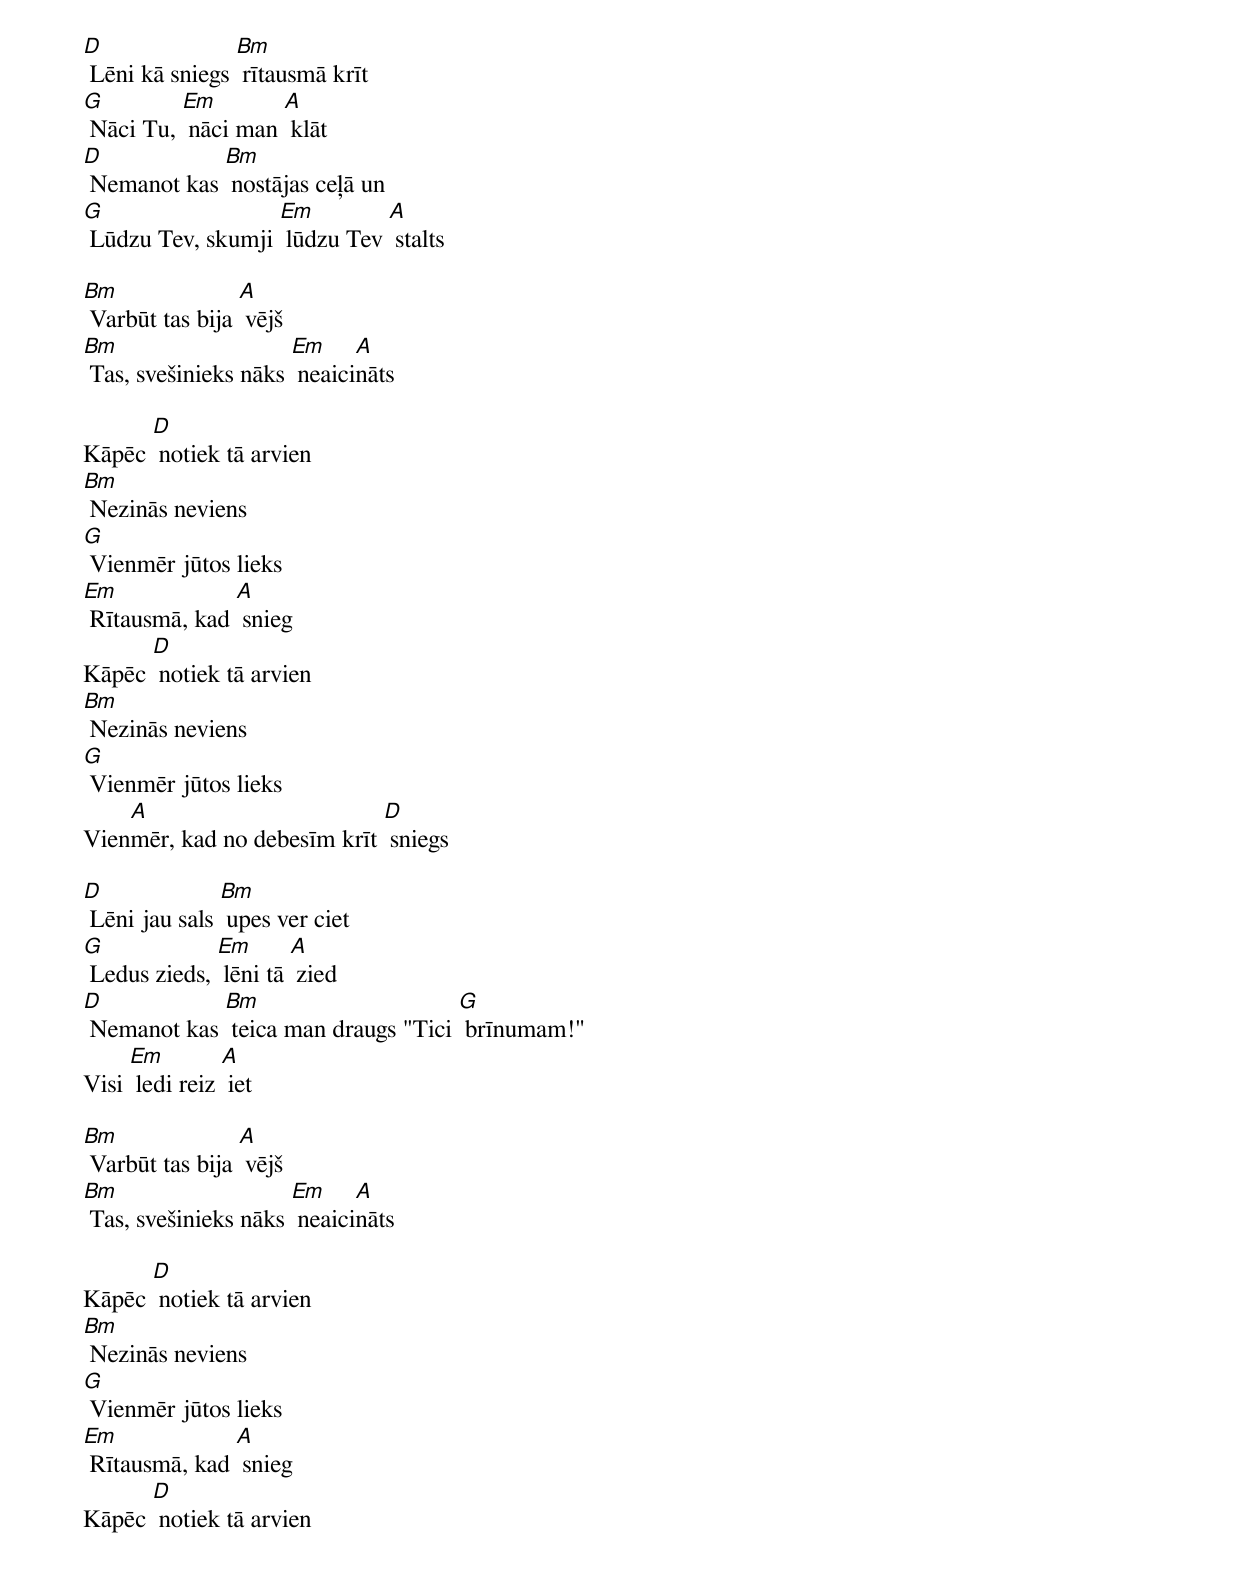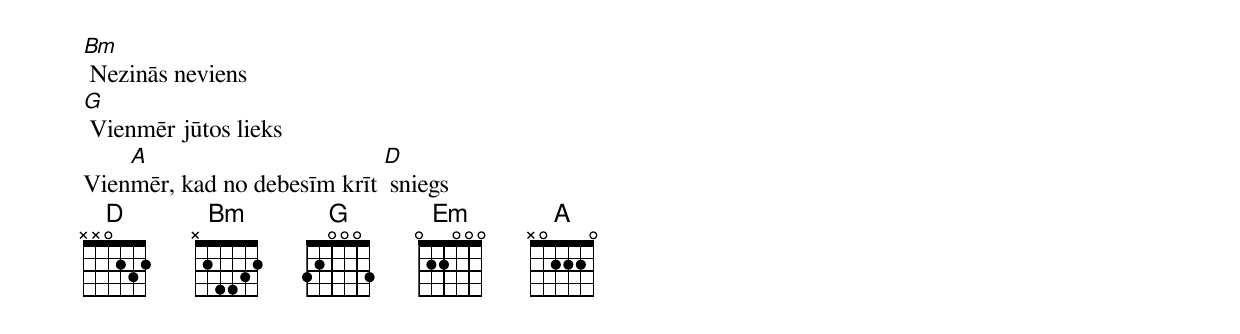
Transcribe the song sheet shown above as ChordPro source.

[D] Lēni kā sniegs [Bm] rītausmā krīt
[G] Nāci Tu, [Em] nāci man [A] klāt
[D] Nemanot kas [Bm] nostājas ceļā un
[G] Lūdzu Tev, skumji [Em] lūdzu Tev [A] stalts

[Bm] Varbūt tas bija [A] vējš
[Bm] Tas, svešinieks nāks [Em] neaici[A]nāts

Kāpēc [D] notiek tā arvien
[Bm] Nezinās neviens
[G] Vienmēr jūtos lieks
[Em] Rītausmā, kad [A] snieg
Kāpēc [D] notiek tā arvien
[Bm] Nezinās neviens
[G] Vienmēr jūtos lieks
Vien[A]mēr, kad no debesīm krīt [D] sniegs

[D] Lēni jau sals [Bm] upes ver ciet
[G] Ledus zieds, [Em] lēni tā [A] zied
[D] Nemanot kas [Bm] teica man draugs "Tici [G] brīnumam!"
Visi [Em] ledi reiz [A] iet

[Bm] Varbūt tas bija [A] vējš
[Bm] Tas, svešinieks nāks [Em] neaici[A]nāts

Kāpēc [D] notiek tā arvien
[Bm] Nezinās neviens
[G] Vienmēr jūtos lieks
[Em] Rītausmā, kad [A] snieg
Kāpēc [D] notiek tā arvien
[Bm] Nezinās neviens
[G] Vienmēr jūtos lieks
Vien[A]mēr, kad no debesīm krīt [D] sniegs
